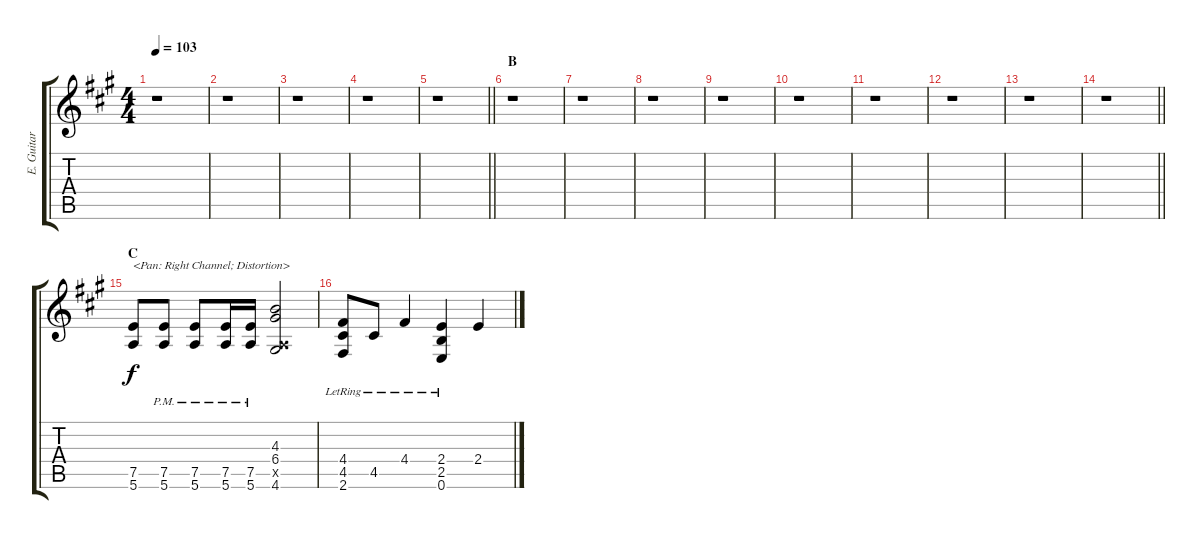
\track ("E. Guitar II" "E. Guitar ") {instrument electricguitarclean}
\staff {score tabs}
\tuning (E4 B3 G3 D3 A2 E2) {hide}
\ts (4 4)
\tempo 103
\clef g2
\ks a
r.1{dy fff} |
r.1 |
r.1 |
r.1 |
\barLineRight lightlight
r.1 |
\section ("" "B")
r.1 |
r.1 |
r.1 |
r.1 |
r.1 |
r.1 |
r.1 |
r.1 |
\barLineRight lightlight
r.1 |
\section ("" "C")
(7.5 5.6).8{txt "<Pan: Right Channel; Distortion>" dy f balance 15 instrument overdrivenguitar} (7.5{pm} 5.6{pm}).8 (7.5{pm} 5.6{pm}).8 (7.5{pm} 5.6{pm}).16 (7.5{pm} 5.6{pm}).16 (4.3 6.4 0.5{x} 4.6).2 |
(4.4{lr} 4.5{lr} 2.6{lr}).8 4.5{lr}.8 4.4{lr}.4 (2.4{lr} 2.5{lr} 0.6{lr}).4 2.4.4
